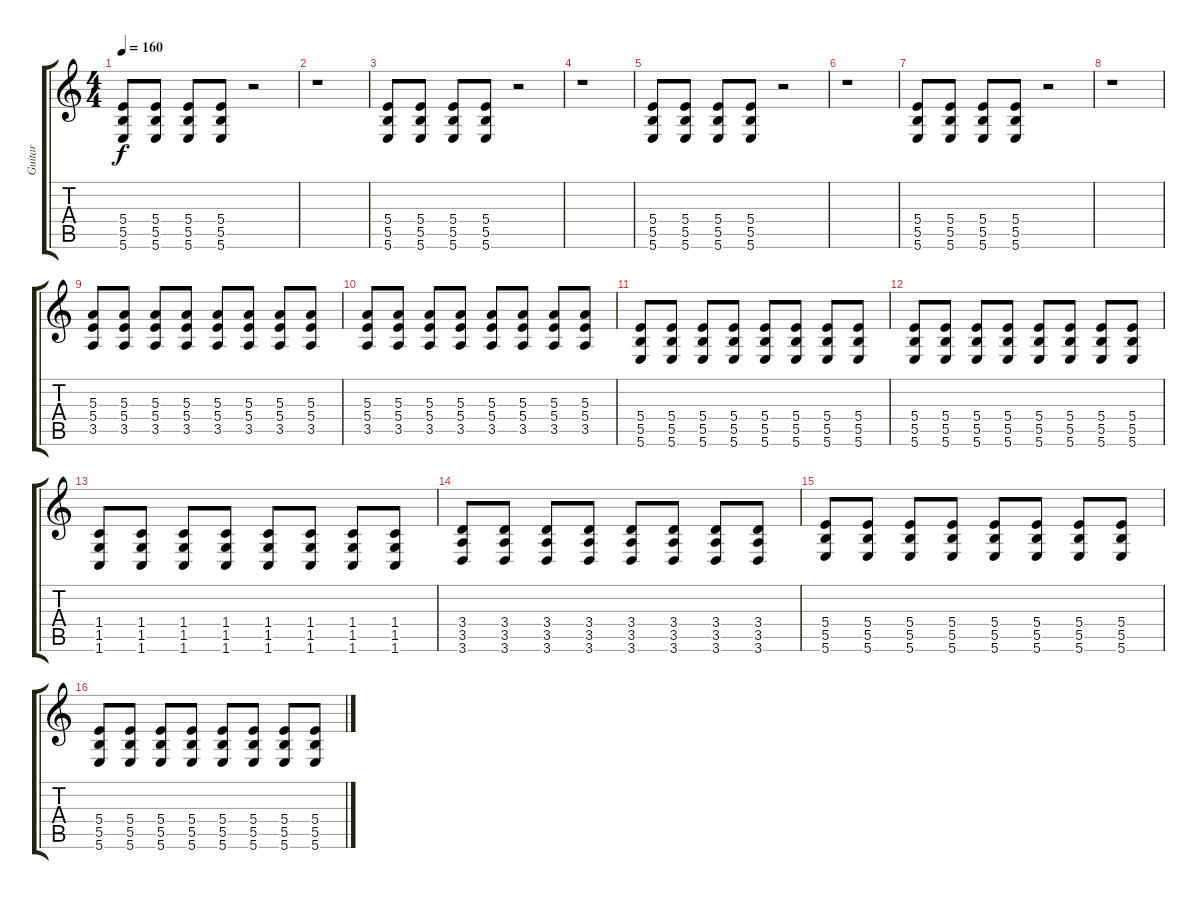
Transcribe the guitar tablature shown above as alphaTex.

\track ("Guitar" "Guitar") {instrument distortionguitar}
\staff {score tabs}
\tuning (Db4 Ab3 E3 B2 Gb2 B1) {hide}
\ts (4 4)
\tempo 160
\clef g2
\ks c
(5.4 5.5 5.6).8{dy f} (5.4 5.5 5.6).8 (5.4 5.5 5.6).8 (5.4 5.5 5.6).8 r.2 |
r.1 |
(5.4 5.5 5.6).8 (5.4 5.5 5.6).8 (5.4 5.5 5.6).8 (5.4 5.5 5.6).8 r.2 |
r.1 |
(5.4 5.5 5.6).8 (5.4 5.5 5.6).8 (5.4 5.5 5.6).8 (5.4 5.5 5.6).8 r.2 |
r.1 |
(5.4 5.5 5.6).8 (5.4 5.5 5.6).8 (5.4 5.5 5.6).8 (5.4 5.5 5.6).8 r.2 |
r.1 |
(5.3 5.4 3.5).8 (5.3 5.4 3.5).8 (5.3 5.4 3.5).8 (5.3 5.4 3.5).8 (5.3 5.4 3.5).8 (5.3 5.4 3.5).8 (5.3 5.4 3.5).8 (5.3 5.4 3.5).8 |
(5.3 5.4 3.5).8 (5.3 5.4 3.5).8 (5.3 5.4 3.5).8 (5.3 5.4 3.5).8 (5.3 5.4 3.5).8 (5.3 5.4 3.5).8 (5.3 5.4 3.5).8 (5.3 5.4 3.5).8 |
(5.4 5.5 5.6).8 (5.4 5.5 5.6).8 (5.4 5.5 5.6).8 (5.4 5.5 5.6).8 (5.4 5.5 5.6).8 (5.4 5.5 5.6).8 (5.4 5.5 5.6).8 (5.4 5.5 5.6).8 |
(5.4 5.5 5.6).8 (5.4 5.5 5.6).8 (5.4 5.5 5.6).8 (5.4 5.5 5.6).8 (5.4 5.5 5.6).8 (5.4 5.5 5.6).8 (5.4 5.5 5.6).8 (5.4 5.5 5.6).8 |
(1.4 1.5 1.6).8 (1.4 1.5 1.6).8 (1.4 1.5 1.6).8 (1.4 1.5 1.6).8 (1.4 1.5 1.6).8 (1.4 1.5 1.6).8 (1.4 1.5 1.6).8 (1.4 1.5 1.6).8 |
(3.4 3.5 3.6).8 (3.4 3.5 3.6).8 (3.4 3.5 3.6).8 (3.4 3.5 3.6).8 (3.4 3.5 3.6).8 (3.4 3.5 3.6).8 (3.4 3.5 3.6).8 (3.4 3.5 3.6).8 |
(5.4 5.5 5.6).8 (5.4 5.5 5.6).8 (5.4 5.5 5.6).8 (5.4 5.5 5.6).8 (5.4 5.5 5.6).8 (5.4 5.5 5.6).8 (5.4 5.5 5.6).8 (5.4 5.5 5.6).8 |
(5.4 5.5 5.6).8 (5.4 5.5 5.6).8 (5.4 5.5 5.6).8 (5.4 5.5 5.6).8 (5.4 5.5 5.6).8 (5.4 5.5 5.6).8 (5.4 5.5 5.6).8 (5.4 5.5 5.6).8
